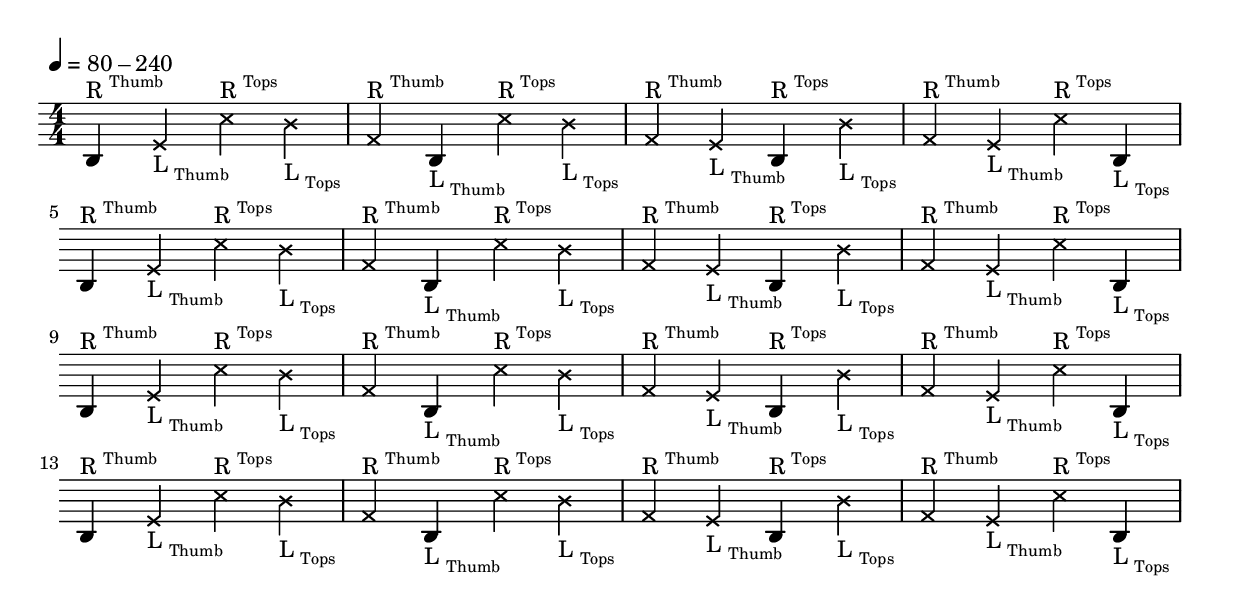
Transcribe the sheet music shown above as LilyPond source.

\version "2.24.1"
\include "../global.ly"

\layout {
  indent = -3.5
}

\relative {
  \defaultScoreSettings
  \tempo 4 = 80 - 240
  \time 4/4

  \rimNote

  \repeat unfold 4 { 
    \once \defaultNote  b4^\RThumbTop                     e_\LThumbBtm                     c'^\RTopsTop                     b_\LTopsBtm 
                        f4^\RThumbTop \once \defaultNote b,_\LThumbBtm                     c'^\RTopsTop                     b_\LTopsBtm 
                        f4^\RThumbTop                     e_\LThumbBtm \once \defaultNote   b^\RTopsTop                    b'_\LTopsBtm 
                        f4^\RThumbTop                     e_\LThumbBtm                     c'^\RTopsTop \once \defaultNote b,_\LTopsBtm 
    \break
  }

  \resetNoteHead
}